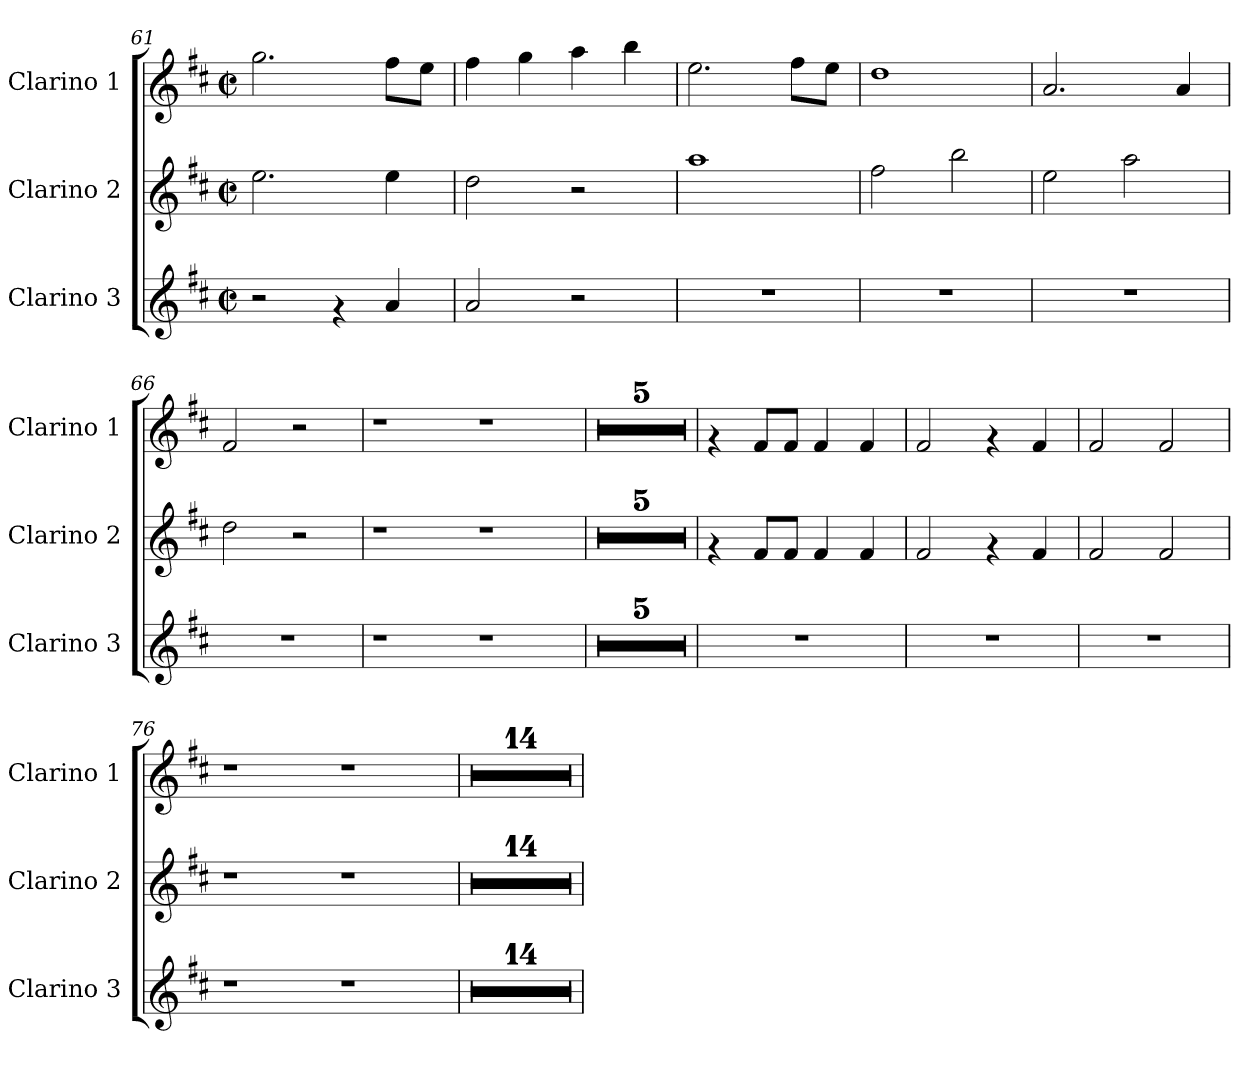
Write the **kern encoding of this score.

**kern	**kern	**kern
*part3	*part2	*part1
*staff3	*staff2	*staff1
*I"Clarino 3	*I"Clarino 2	*I"Clarino 1
*I'Clarino 3	*I'Clarino 2	*I'Clarino 1
*clefG2	*clefG2	*clefG2
*ITrd1c2	*ITrd1c2	*ITrd1c2
*k[]	*k[]	*k[]
*C:	*C:	*C:
*M2/2	*M2/2	*M2/2
*met(c|)	*met(c|)	*met(c|)
=61	=61	=61
2r	2.dd\	2.ff\
4rf	.	.
4g/	4dd\	8ee\L
.	.	8dd\J
!!LO:PB:g=z
=62	=62	=62
2g/	2cc\	4ee\
.	.	4ff\
2r	2r	4gg\
.	.	4aa\
=63	=63	=63
1r	1gg	2.dd\
.	.	8ee\L
.	.	8dd\J
=64	=64	=64
1r	2ee\	1cc
.	2aa\	.
=65	=65	=65
1r	2dd\	2.g/
.	2gg\	.
.	.	4g/
=66	=66	=66
1r	2cc\	2e/
.	2r	2r
=67	=67	=67
1r	1r	1r
1r	1r	1r
=68	=68	=68
1r	1r	1r
=69	=69	=69
1r	1r	1r
=70	=70	=70
1r	1r	1r
=71	=71	=71
1r	1r	1r
=72	=72	=72
1r	1r	1r
=73	=73	=73
1r	4rf	4rf
.	8e/L	8e/L
.	8e/J	8e/J
.	4e/	4e/
.	4e/	4e/
=74	=74	=74
1r	2e/	2e/
.	4rf	4rf
.	4e/	4e/
=75	=75	=75
1r	2e/	2e/
.	2e/	2e/
=76	=76	=76
1r	1r	1r
1r	1r	1r
=77	=77	=77
1r	1r	1r
=78	=78	=78
1r	1r	1r
=79	=79	=79
1r	1r	1r
=80	=80	=80
1r	1r	1r
=81	=81	=81
1r	1r	1r
=82	=82	=82
1r	1r	1r
=83	=83	=83
1r	1r	1r
=84	=84	=84
1r	1r	1r
=85	=85	=85
1r	1r	1r
=86	=86	=86
1r	1r	1r
=87	=87	=87
1r	1r	1r
=88	=88	=88
1r	1r	1r
=89	=89	=89
1r	1r	1r
=90	=90	=90
1r	1r	1r
=	=	=
*-	*-	*-
